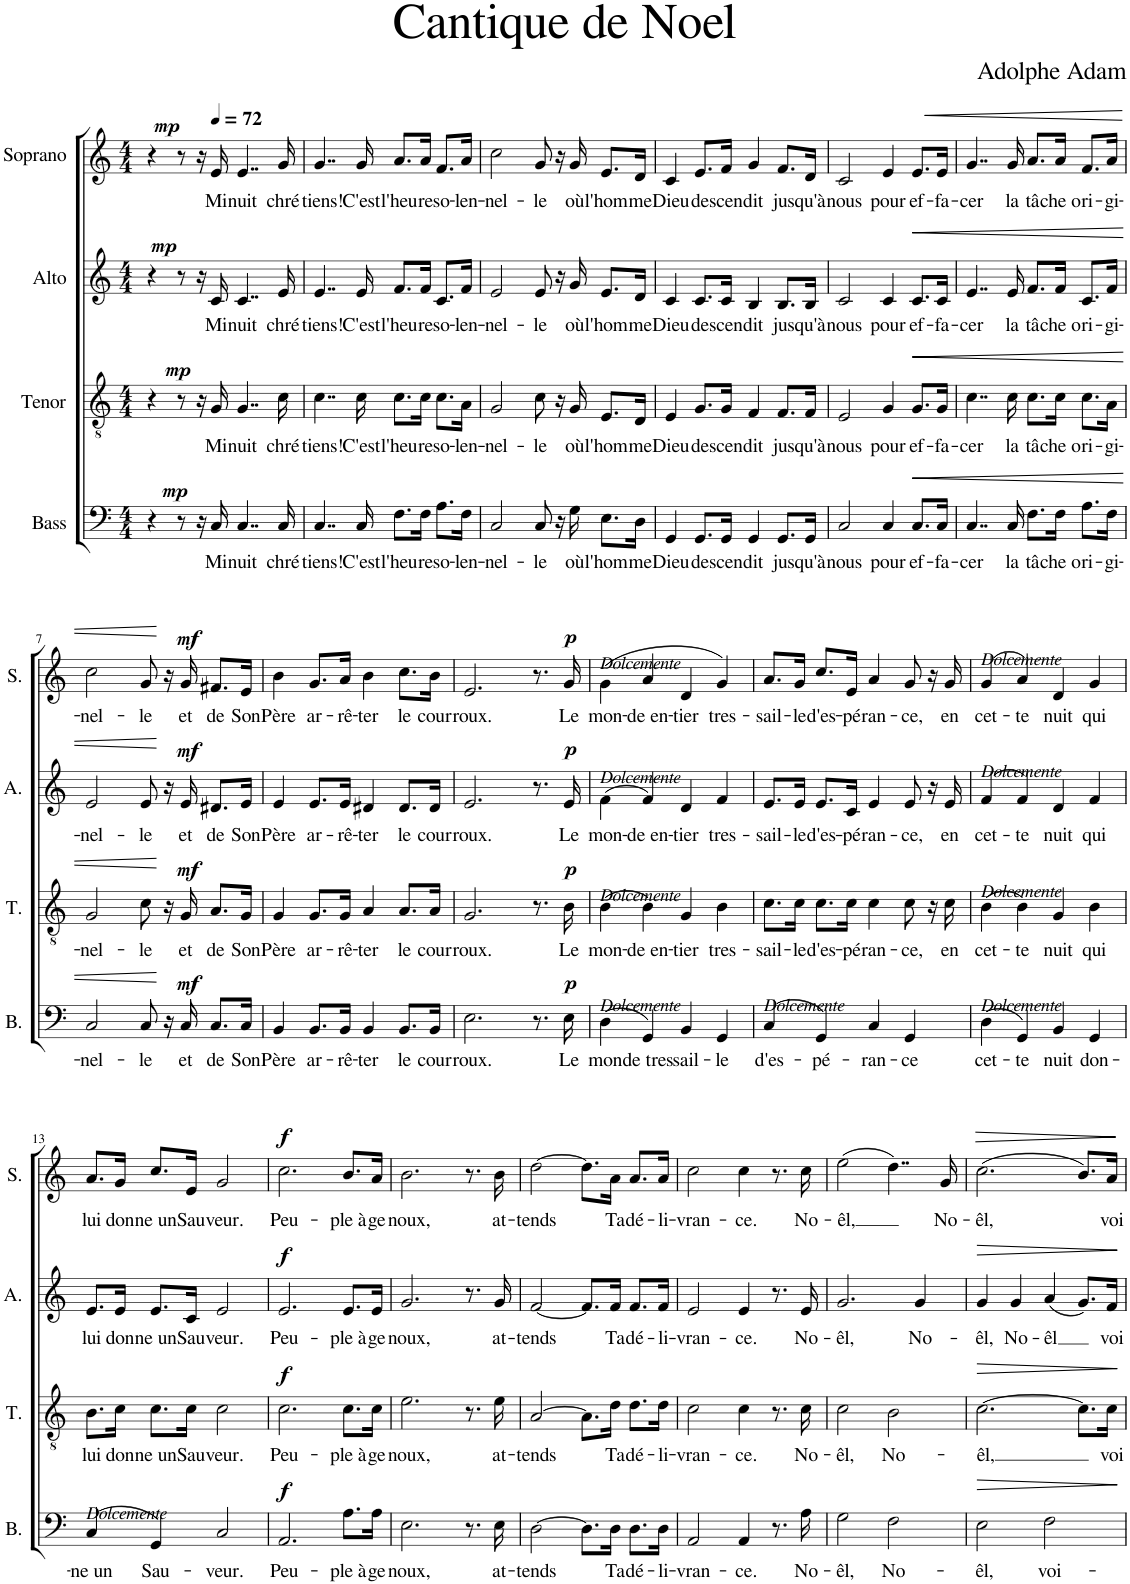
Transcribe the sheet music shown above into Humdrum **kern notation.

**kern	**text	**dynam	**kern	**text	**dynam	**kern	**text	**dynam	**kern	**text	**dynam
*part4	*part4	*part4	*part3	*part3	*part3	*part2	*part2	*part2	*part1	*part1	*part1
*staff4	*staff4	*staff4	*staff3	*staff3	*staff3	*staff2	*staff2	*staff2	*staff1	*staff1	*staff1
*I"Bass	*	*	*I"Tenor	*	*	*I"Alto	*	*	*I"Soprano	*	*
*I'B.	*	*	*I'T.	*	*	*I'A.	*	*	*I'S.	*	*
*clefF4	*	*	*clefGv2	*	*	*clefG2	*	*	*clefG2	*	*
*k[]	*	*	*k[]	*	*	*k[]	*	*	*k[]	*	*
*M4/4	*	*	*M4/4	*	*	*M4/4	*	*	*M4/4	*	*
=1	=1	=1	=1	=1	=1	=1	=1	=1	=1	=1	=1
4r	.	.	4r	.	.	4r	.	.	4r	.	.
!	!	!LO:DY:a	!	!	!LO:DY:a	!	!	!	!	!	!
8r	.	mp	8r	.	mp	8r	.	.	8r	.	.
!	!	!	!	!	!	!	!	!LO:DY:a	!	!	!LO:DY:a
16r	.	.	16r	.	.	16r	.	mp	16r	.	mp
*	*	*	*	*	*	*	*	*	*MM72	*	*
!	!LO:LY:b	!	!	!LO:LY:b	!	!	!LO:LY:b	!	!	!LO:LY:b	!
16C/	Mi-	.	16G/	Mi-	.	16c/	Mi-	.	16e/	Mi-	.
!	!LO:LY:b	!	!	!LO:LY:b	!	!	!LO:LY:b	!	!	!LO:LY:b	!
4..C/	-nuit	.	4..G/	-nuit	.	4..c/	-nuit	.	4..e/	-nuit	.
!	!LO:LY:b	!	!	!LO:LY:b	!	!	!LO:LY:b	!	!	!LO:LY:b	!
16C/	chré-	.	16c\	chré-	.	16e/	chré-	.	16g/	chré-	.
=2	=2	=2	=2	=2	=2	=2	=2	=2	=2	=2	=2
!	!LO:LY:b	!	!	!LO:LY:b	!	!	!LO:LY:b	!	!	!LO:LY:b	!
4..C/	-tiens!	.	4..c\	-tiens!	.	4..e/	-tiens!	.	4..g/	-tiens!	.
!	!LO:LY:b	!	!	!LO:LY:b	!	!	!LO:LY:b	!	!	!LO:LY:b	!
16C/	C'est	.	16c\	C'est	.	16e/	C'est	.	16g/	C'est	.
!	!LO:LY:b	!	!	!LO:LY:b	!	!	!LO:LY:b	!	!	!LO:LY:b	!
8.F\L	l'heu-	.	8.c\L	l'heu-	.	8.f/L	l'heu-	.	8.a/L	l'heu-	.
!	!LO:LY:b	!	!	!LO:LY:b	!	!	!LO:LY:b	!	!	!LO:LY:b	!
16F\Jk	-re	.	16c\Jk	-re	.	16f/Jk	-re	.	16a/Jk	-re	.
!	!LO:LY:b	!	!	!LO:LY:b	!	!	!LO:LY:b	!	!	!LO:LY:b	!
8.A\L	so-	.	8.c\L	so-	.	8.c/L	so-	.	8.f/L	so-	.
!	!LO:LY:b	!	!	!LO:LY:b	!	!	!LO:LY:b	!	!	!LO:LY:b	!
16F\Jk	-len-	.	16A\Jk	-len-	.	16f/Jk	-len-	.	16a/Jk	-len-	.
=3	=3	=3	=3	=3	=3	=3	=3	=3	=3	=3	=3
!	!LO:LY:b	!	!	!LO:LY:b	!	!	!LO:LY:b	!	!	!LO:LY:b	!
2C/	-nel-	.	2G/	-nel-	.	2e/	-nel-	.	2cc\	-nel-	.
!	!LO:LY:b	!	!	!LO:LY:b	!	!	!LO:LY:b	!	!	!LO:LY:b	!
8C/	-le	.	8c\	-le	.	8e/	-le	.	8g/	-le	.
16r	.	.	16r	.	.	16r	.	.	16r	.	.
!	!LO:LY:b	!	!	!LO:LY:b	!	!	!LO:LY:b	!	!	!LO:LY:b	!
16G\	où	.	16G/	où	.	16g/	où	.	16g/	où	.
!	!LO:LY:b	!	!	!LO:LY:b	!	!	!LO:LY:b	!	!	!LO:LY:b	!
8.E\L	l'hom-	.	8.E/L	l'hom-	.	8.e/L	l'hom-	.	8.e/L	l'hom-	.
!	!LO:LY:b	!	!	!LO:LY:b	!	!	!LO:LY:b	!	!	!LO:LY:b	!
16D\Jk	-me	.	16D/Jk	-me	.	16d/Jk	-me	.	16d/Jk	-me	.
=4	=4	=4	=4	=4	=4	=4	=4	=4	=4	=4	=4
!	!LO:LY:b	!	!	!LO:LY:b	!	!	!LO:LY:b	!	!	!LO:LY:b	!
4GG/	Dieu	.	4E/	Dieu	.	4c/	Dieu	.	4c/	Dieu	.
!	!LO:LY:b	!	!	!LO:LY:b	!	!	!LO:LY:b	!	!	!LO:LY:b	!
8.GG/L	de-	.	8.G/L	de-	.	8.c/L	de-	.	8.e/L	de-	.
!	!LO:LY:b	!	!	!LO:LY:b	!	!	!LO:LY:b	!	!	!LO:LY:b	!
16GG/Jk	-scen-	.	16G/Jk	-scen-	.	16c/Jk	-scen-	.	16f/Jk	-scen-	.
!	!LO:LY:b	!	!	!LO:LY:b	!	!	!LO:LY:b	!	!	!LO:LY:b	!
4GG/	-dit	.	4F/	-dit	.	4B/	-dit	.	4g/	-dit	.
!	!LO:LY:b	!	!	!LO:LY:b	!	!	!LO:LY:b	!	!	!LO:LY:b	!
8.GG/L	jus-	.	8.F/L	jus-	.	8.B/L	jus-	.	8.f/L	jus-	.
!	!LO:LY:b	!	!	!LO:LY:b	!	!	!LO:LY:b	!	!	!LO:LY:b	!
16GG/Jk	-qu'à	.	16F/Jk	-qu'à	.	16B/Jk	-qu'à	.	16d/Jk	-qu'à	.
=5	=5	=5	=5	=5	=5	=5	=5	=5	=5	=5	=5
!	!LO:LY:b	!	!	!LO:LY:b	!	!	!LO:LY:b	!	!	!LO:LY:b	!
2C/	-nous	.	2E/	nous	.	2c/	nous	.	2c/	nous	.
!	!LO:LY:b	!	!	!LO:LY:b	!	!	!LO:LY:b	!	!	!LO:LY:b	!
4C/	pour	.	4G/	pour	.	4c/	pour	.	4e/	pour	.
!	!LO:LY:b	!LO:HP:b	!	!LO:LY:b	!LO:HP:b	!	!LO:LY:b	!LO:HP:b	!	!LO:LY:b	!LO:HP:b
8.C/L	ef-	<	8.G/L	ef-	<	8.c/L	ef-	<	8.e/L	ef-	<
!	!LO:LY:b	!	!	!LO:LY:b	!	!	!LO:LY:b	!	!	!LO:LY:b	!
16C/Jk	-fa-	.	16G/Jk	-fa-	.	16c/Jk	-fa-	.	16e/Jk	-fa-	.
=6	=6	=6	=6	=6	=6	=6	=6	=6	=6	=6	=6
!	!LO:LY:b	!	!	!LO:LY:b	!	!	!LO:LY:b	!	!	!LO:LY:b	!
4..C/	-cer	.	4..c\	-cer	.	4..e/	-cer	.	4..g/	-cer	.
!	!LO:LY:b	!	!	!LO:LY:b	!	!	!LO:LY:b	!	!	!LO:LY:b	!
16C/	la	.	16c\	la	.	16e/	la	.	16g/	la	.
!	!LO:LY:b	!	!	!LO:LY:b	!	!	!LO:LY:b	!	!	!LO:LY:b	!
8.F\L	tâ-	.	8.c\L	tâ-	.	8.f/L	tâ-	.	8.a/L	tâ-	.
!	!LO:LY:b	!	!	!LO:LY:b	!	!	!LO:LY:b	!	!	!LO:LY:b	!
16F\Jk	-che o-	.	16c\Jk	-che o-	.	16f/Jk	-che o-	.	16a/Jk	-che o-	.
!	!LO:LY:b	!	!	!LO:LY:b	!	!	!LO:LY:b	!	!	!LO:LY:b	!
8.A\L	-ri-	.	8.c\L	-ri-	.	8.c/L	-ri-	.	8.f/L	-ri-	.
!	!LO:LY:b	!	!	!LO:LY:b	!	!	!LO:LY:b	!	!	!LO:LY:b	!
16F\Jk	-gi-	.	16A\Jk	-gi-	.	16f/Jk	-gi-	.	16a/Jk	-gi-	.
!!LO:LB:g=z
=7	=7	=7	=7	=7	=7	=7	=7	=7	=7	=7	=7
!	!LO:LY:b	!	!	!LO:LY:b	!	!	!LO:LY:b	!	!	!LO:LY:b	!
2C/	-nel-	.	2G/	-nel-	.	2e/	-nel-	.	2cc\	-nel-	.
!	!LO:LY:b	!	!	!LO:LY:b	!	!	!LO:LY:b	!	!	!LO:LY:b	!
8C/	-le	.	8c\	-le	.	8e/	-le	.	8g/	-le	.
16r	.	[	16r	.	[	16r	.	[	16r	.	[
!	!LO:LY:b	!LO:DY:a	!	!LO:LY:b	!LO:DY:a	!	!LO:LY:b	!LO:DY:a	!	!LO:LY:b	!LO:DY:a
16C/	et	mf	16G/	et	mf	16e/	et	mf	16g/	et	mf
!	!LO:LY:b	!	!	!LO:LY:b	!	!	!LO:LY:b	!	!	!LO:LY:b	!
8.C/L	de	.	8.A/L	de	.	8.d#X/L	de	.	8.f#X/L	de	.
!	!LO:LY:b	!	!	!LO:LY:b	!	!	!LO:LY:b	!	!	!LO:LY:b	!
16C/Jk	Son	.	16G/Jk	Son	.	16e/Jk	Son	.	16e/Jk	Son	.
=8	=8	=8	=8	=8	=8	=8	=8	=8	=8	=8	=8
!	!LO:LY:b	!	!	!LO:LY:b	!	!	!LO:LY:b	!	!	!LO:LY:b	!
4BB/	Père	.	4G/	Père	.	4e/	Père	.	4b\	Père	.
!	!LO:LY:b	!	!	!LO:LY:b	!	!	!LO:LY:b	!	!	!LO:LY:b	!
8.BB/L	ar-	.	8.G/L	ar-	.	8.e/L	ar-	.	8.g/L	ar-	.
!	!LO:LY:b	!	!	!LO:LY:b	!	!	!LO:LY:b	!	!	!LO:LY:b	!
16BB/Jk	-rê-	.	16G/Jk	-rê-	.	16e/Jk	-rê-	.	16a/Jk	-rê-	.
!	!LO:LY:b	!	!	!LO:LY:b	!	!	!LO:LY:b	!	!	!LO:LY:b	!
4BB/	-ter	.	4A/	-ter	.	4d#X/	-ter	.	4b\	-ter	.
!	!LO:LY:b	!	!	!LO:LY:b	!	!	!LO:LY:b	!	!	!LO:LY:b	!
8.BB/L	le	.	8.A/L	le	.	8.d#/L	le	.	8.cc\L	le	.
!	!LO:LY:b	!	!	!LO:LY:b	!	!	!LO:LY:b	!	!	!LO:LY:b	!
16BB/Jk	cour-	.	16A/Jk	cour-	.	16d#/Jk	cour-	.	16b\Jk	cour-	.
=9	=9	=9	=9	=9	=9	=9	=9	=9	=9	=9	=9
!	!LO:LY:b	!	!	!LO:LY:b	!	!	!LO:LY:b	!	!	!LO:LY:b	!
2.E\	-roux.	.	2.G/	-roux.	.	2.e/	-roux.	.	2.e/	-roux.	.
8.r	.	.	8.r	.	.	8.r	.	.	8.r	.	.
!	!LO:LY:b	!LO:DY:a	!	!LO:LY:b	!LO:DY:a	!	!LO:LY:b	!LO:DY:a	!	!LO:LY:b	!LO:DY:a
16E\	Le	p	16B\	Le	p	16e/	Le	p	16g/	Le	p
=10	=10	=10	=10	=10	=10	=10	=10	=10	=10	=10	=10
!	!	!	!	!	!	!	!	!	!LO:TX:b:i:t=Dolcemente	!	!
!	!	!	!	!	!	!LO:TX:b:i:t=Dolcemente	!	!	!	!	!
!	!	!	!LO:TX:b:i:t=Dolcemente	!	!	!	!	!	!	!	!
!LO:TX:b:i:t=Dolcemente	!	!	!	!	!	!	!	!	!	!	!
!	!LO:LY:b	!	!	!LO:LY:b	!	!	!LO:LY:b	!	!	!LO:LY:b	!
(4D\	mon-	.	(4B\	mon-	.	(4f\	mon-	.	(4g\	mon-	.
!	!LO:LY:b	!	!	!LO:LY:b	!	!	!LO:LY:b	!	!	!LO:LY:b	!
4GG/)	-de tres-	.	4B\)	-de en-	.	4f/)	-de en-	.	4a/	-de en-	.
!	!LO:LY:b	!	!	!LO:LY:b	!	!	!LO:LY:b	!	!	!LO:LY:b	!
4BB/	-sail-	.	4G/	-tier	.	4d/	-tier	.	4d/	-tier	.
!	!LO:LY:b	!	!	!LO:LY:b	!	!	!LO:LY:b	!	!	!LO:LY:b	!
4GG/	-le	.	4B\	tres-	.	4f/	tres-	.	4g/)	tres-	.
=11	=11	=11	=11	=11	=11	=11	=11	=11	=11	=11	=11
!LO:TX:b:i:t=Dolcemente	!	!	!	!	!	!	!	!	!	!	!
!	!LO:LY:b	!	!	!LO:LY:b	!	!	!LO:LY:b	!	!	!LO:LY:b	!
(>4C/	d'es-	.	8.c\L	-sail-	.	8.e/L	-sail-	.	8.a/L	-sail-	.
!	!	!	!	!LO:LY:b	!	!	!LO:LY:b	!	!	!LO:LY:b	!
.	.	.	16c\Jk	-le	.	16e/Jk	-le	.	16g/Jk	-le	.
!	!LO:LY:b	!	!	!LO:LY:b	!	!	!LO:LY:b	!	!	!LO:LY:b	!
4GG/)	-pé-	.	8.c\L	d'es-	.	8.e/L	d'es-	.	8.cc/L	d'es-	.
!	!	!	!	!LO:LY:b	!	!	!LO:LY:b	!	!	!LO:LY:b	!
.	.	.	16c\Jk	-pé-	.	16c/Jk	-pé-	.	16e/Jk	-pé-	.
!	!LO:LY:b	!	!	!LO:LY:b	!	!	!LO:LY:b	!	!	!LO:LY:b	!
4C/	-ran-	.	4c\	-ran-	.	4e/	-ran-	.	4a/	-ran-	.
!	!LO:LY:b	!	!	!LO:LY:b	!	!	!LO:LY:b	!	!	!LO:LY:b	!
4GG/	-ce	.	8c\	-ce,	.	8e/	-ce,	.	8g/	-ce,	.
.	.	.	16r	.	.	16r	.	.	16r	.	.
!	!	!	!	!LO:LY:b	!	!	!LO:LY:b	!	!	!LO:LY:b	!
.	.	.	16c\	en	.	16e/	en	.	16g/	en	.
=12	=12	=12	=12	=12	=12	=12	=12	=12	=12	=12	=12
!	!	!	!	!	!	!	!	!	!LO:TX:b:i:t=Dolcemente	!	!
!	!	!	!	!	!	!LO:TX:b:i:t=Dolcemente	!	!	!	!	!
!	!	!	!LO:TX:b:i:t=Dolcemente	!	!	!	!	!	!	!	!
!LO:TX:b:i:t=Dolcemente	!	!	!	!	!	!	!	!	!	!	!
!	!LO:LY:b	!	!	!LO:LY:b	!	!	!LO:LY:b	!	!	!LO:LY:b	!
(>4D\	cet-	.	(>4B\	cet-	.	(>4f/	cet-	.	(>4g/	cet-	.
!	!LO:LY:b	!	!	!LO:LY:b	!	!	!LO:LY:b	!	!	!LO:LY:b	!
4GG/)	-te	.	4B\)	-te	.	4f/)	-te	.	4a/)	-te	.
!	!LO:LY:b	!	!	!LO:LY:b	!	!	!LO:LY:b	!	!	!LO:LY:b	!
4BB/	nuit	.	4G/	nuit	.	4d/	nuit	.	4d/	nuit	.
!	!LO:LY:b	!	!	!LO:LY:b	!	!	!LO:LY:b	!	!	!LO:LY:b	!
4GG/	don-	.	4B\	qui	.	4f/	qui	.	4g/	qui	.
!!LO:LB:g=z
=13	=13	=13	=13	=13	=13	=13	=13	=13	=13	=13	=13
!LO:TX:b:i:t=Dolcemente	!	!	!	!	!	!	!	!	!	!	!
!	!LO:LY:b	!	!	!LO:LY:b	!	!	!LO:LY:b	!	!	!LO:LY:b	!
(>4C/	-ne un	.	8.B\L	lui	.	8.e/L	lui	.	8.a/L	lui	.
!	!	!	!	!LO:LY:b	!	!	!LO:LY:b	!	!	!LO:LY:b	!
.	.	.	16c\Jk	don-	.	16e/Jk	don-	.	16g/Jk	don-	.
!	!LO:LY:b	!	!	!LO:LY:b	!	!	!LO:LY:b	!	!	!LO:LY:b	!
4GG/)	Sau-	.	8.c\L	-ne un	.	8.e/L	-ne un	.	8.cc/L	-ne un	.
!	!	!	!	!LO:LY:b	!	!	!LO:LY:b	!	!	!LO:LY:b	!
.	.	.	16c\Jk	Sau-	.	16c/Jk	Sau-	.	16e/Jk	Sau-	.
!	!LO:LY:b	!	!	!LO:LY:b	!	!	!LO:LY:b	!	!	!LO:LY:b	!
2C/	-veur.	.	2c\	-veur.	.	2e/	-veur.	.	2g/	-veur.	.
=14	=14	=14	=14	=14	=14	=14	=14	=14	=14	=14	=14
!	!LO:LY:b	!LO:DY:a	!	!LO:LY:b	!LO:DY:a	!	!LO:LY:b	!LO:DY:a	!	!LO:LY:b	!LO:DY:a
2.AA/	Peu-	f	2.c\	Peu-	f	2.e/	Peu-	f	2.cc\	Peu-	f
!	!LO:LY:b	!	!	!LO:LY:b	!	!	!LO:LY:b	!	!	!LO:LY:b	!
8.A\L	-ple à	.	8.c\L	-ple à	.	8.e/L	-ple à	.	8.b/L	-ple à	.
!	!LO:LY:b	!	!	!LO:LY:b	!	!	!LO:LY:b	!	!	!LO:LY:b	!
16A\Jk	ge-	.	16c\Jk	ge-	.	16e/Jk	ge-	.	16a/Jk	ge-	.
=15	=15	=15	=15	=15	=15	=15	=15	=15	=15	=15	=15
!	!LO:LY:b	!	!	!LO:LY:b	!	!	!LO:LY:b	!	!	!LO:LY:b	!
2.E\	-noux,	.	2.e\	-noux,	.	2.g/	-noux,	.	2.b\	-noux,	.
8.r	.	.	8.r	.	.	8.r	.	.	8.r	.	.
!	!LO:LY:b	!	!	!LO:LY:b	!	!	!LO:LY:b	!	!	!LO:LY:b	!
16E\	at-	.	16e\	at-	.	16g/	at-	.	16b\	at-	.
=16	=16	=16	=16	=16	=16	=16	=16	=16	=16	=16	=16
!	!LO:LY:b	!	!	!LO:LY:b	!	!	!LO:LY:b	!	!	!LO:LY:b	!
[2D\	-tends	.	[2A/	-tends	.	[2f/	-tends	.	[2dd\	-tends	.
8.D\L]	.	.	8.A\L]	.	.	8.f/L]	.	.	8.dd\L]	.	.
!	!LO:LY:b	!	!	!LO:LY:b	!	!	!LO:LY:b	!	!	!LO:LY:b	!
16D\Jk	Ta	.	16d\Jk	Ta	.	16f/Jk	Ta	.	16a\Jk	Ta	.
!	!LO:LY:b	!	!	!LO:LY:b	!	!	!LO:LY:b	!	!	!LO:LY:b	!
8.D\L	dé-	.	8.d\L	dé-	.	8.f/L	dé-	.	8.a/L	dé-	.
!	!LO:LY:b	!	!	!LO:LY:b	!	!	!LO:LY:b	!	!	!LO:LY:b	!
16D\Jk	-li-	.	16d\Jk	-li-	.	16f/Jk	-li-	.	16a/Jk	-li-	.
=17	=17	=17	=17	=17	=17	=17	=17	=17	=17	=17	=17
!	!LO:LY:b	!	!	!LO:LY:b	!	!	!LO:LY:b	!	!	!LO:LY:b	!
2AA/	-vran-	.	2c\	-vran-	.	2e/	-vran-	.	2cc\	-vran-	.
!	!LO:LY:b	!	!	!LO:LY:b	!	!	!LO:LY:b	!	!	!LO:LY:b	!
4AA/	-ce.	.	4c\	-ce.	.	4e/	-ce.	.	4cc\	-ce.	.
8.r	.	.	8.r	.	.	8.r	.	.	8.r	.	.
!	!LO:LY:b	!	!	!LO:LY:b	!	!	!LO:LY:b	!	!	!LO:LY:b	!
16A\	No-	.	16c\	No-	.	16e/	No-	.	16cc\	No-	.
=18	=18	=18	=18	=18	=18	=18	=18	=18	=18	=18	=18
!	!LO:LY:b	!	!	!LO:LY:b	!	!	!LO:LY:b	!	!	!LO:LY:b	!
2G\	-êl,	.	2c\	-êl,	.	2.g/	-êl,	.	(2ee\	-êl,	.
!	!LO:LY:b	!	!	!LO:LY:b	!	!	!	!	!	!	!
2F\	No-	.	2B\	No-	.	.	.	.	4..dd\)	.	.
!	!	!	!	!	!	!	!LO:LY:b	!	!	!	!
.	.	.	.	.	.	4g/	No-	.	.	.	.
!	!	!	!	!	!	!	!	!	!	!LO:LY:b	!
.	.	.	.	.	.	.	.	.	16g/	No-	.
=19	=19	=19	=19	=19	=19	=19	=19	=19	=19	=19	=19
!	!LO:LY:b	!LO:HP:b	!	!LO:LY:b	!LO:HP:b	!	!LO:LY:b	!LO:HP:b	!	!LO:LY:b	!LO:HP:b
2E\	-êl,	>	[2.c\	-êl,	>	4g/	-êl,	>	(2.cc\	-êl,	>
!	!	!	!	!	!	!	!LO:LY:b	!	!	!	!
.	.	.	.	.	.	4g/	No-	.	.	.	.
!	!LO:LY:b	!	!	!	!	!	!LO:LY:b	!	!	!	!
2F\	voi-	.	.	.	.	(4a/	-êl	.	.	.	.
.	.	.	8.c\L]	.	.	8.g/L)	.	.	8.b/L)	.	.
!	!	!	!	!LO:LY:b	!	!	!LO:LY:b	!	!	!LO:LY:b	!
.	.	.	16c\Jk	voi-	.	16f/Jk	voi-	.	16a/Jk	voi-	.
.	.	]	.	.	]	.	.	]	.	.	]
=	=	=	=	=	=	=	=	=	=	=	=
*-	*-	*-	*-	*-	*-	*-	*-	*-	*-	*-	*-
